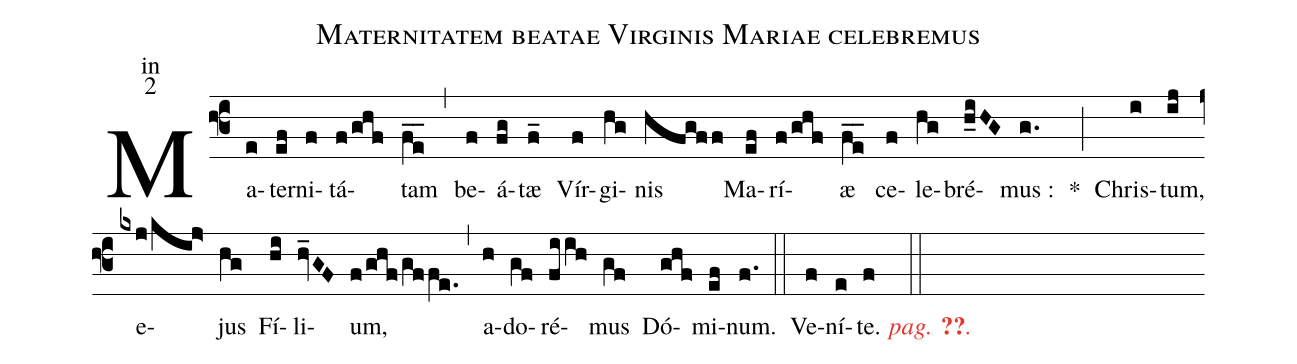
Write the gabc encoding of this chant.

name:Maternitatem beatae Virginis Mariae celebremus;
office-part:in;
mode:2;
%%
(f3)Ma(e)ter(ef)ni(f)tá(f/ghf)tam(fe__) (,) be(f)á(fg)tæ(f_)
Vír(f)gi(hg)nis(hfgff) Ma(ef)rí(f/ghf)æ(fe__) ce(f)le(hg)bré(h_iHG)mus :(g.)
<sp>*</sp>(;) Chris(i)tum,(ij) e(kxj/kij>)jus(hg) Fí(hi)li(hv_GF)um,(f/ghf/gf/fe.) (,)
a(h)do(gf)ré(fi/ih)mus(gf) Dó(ghf)mi(ef)num.(f.) (::)
Ve(f)ní(e)t{e}. <c><i>pag. <v>\pageref{M-ORIP2}</v>.</i></c>(f ::)
